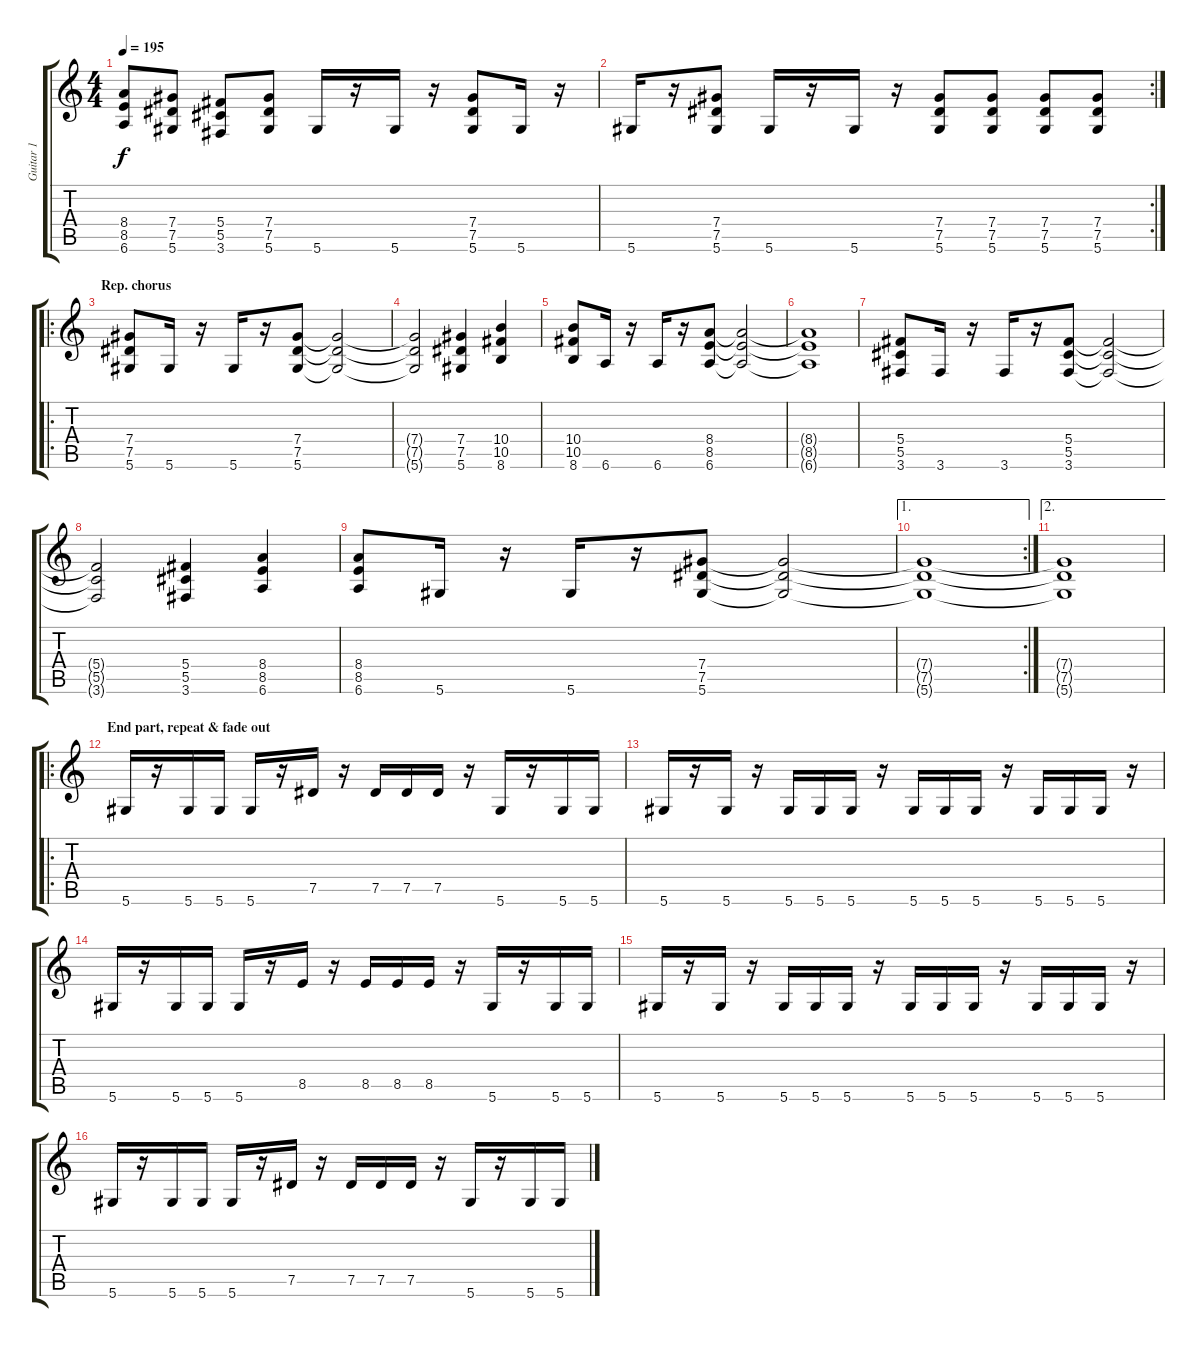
\track ("Guitar 1" "Guitar 1") {instrument distortionguitar}
\staff {score tabs}
\tuning (Eb4 Bb3 Gb3 Db3 Ab2 Eb2) {hide}
\ts (4 4)
\tempo 195
\clef g2
\ks c
(8.4 8.5 6.6).8{dy f} (7.4 7.5 5.6).8 (5.4 5.5 3.6).8 (7.4 7.5 5.6).8 5.6.16 r.16 5.6.16 r.16 (7.4 7.5 5.6).8 5.6.16 r.16 |
\rc 2
5.6.16 r.16 (7.4 7.5 5.6).8 5.6.16 r.16 5.6.16 r.16 (7.4 7.5 5.6).8 (7.4 7.5 5.6).8 (7.4 7.5 5.6).8 (7.4 7.5 5.6).8 |
\ro
\section ("" "Rep. chorus")
(7.4 7.5 5.6).8 5.6.16 r.16 5.6.16 r.16 (7.4 7.5 5.6).8 (7.4{t} 7.5{t} 5.6{t}).2 |
(7.4{t} 7.5{t} 5.6{t}).2 (7.4 7.5 5.6).4 (10.4 10.5 8.6).4 |
(10.4 10.5 8.6).8 6.6.16 r.16 6.6.16 r.16 (8.4 8.5 6.6).8 (8.4{t} 8.5{t} 6.6{t}).2 |
(8.4{t} 8.5{t} 6.6{t}).1 |
(5.4 5.5 3.6).8 3.6.16 r.16 3.6.16 r.16 (5.4 5.5 3.6).8 (5.4{t} 5.5{t} 3.6{t}).2 |
(5.4{t} 5.5{t} 3.6{t}).2 (5.4 5.5 3.6).4 (8.4 8.5 6.6).4 |
(8.4 8.5 6.6).8 5.6.16 r.16 5.6.16 r.16 (7.4 7.5 5.6).8 (7.4{t} 7.5{t} 5.6{t}).2 |
\ae 1
\rc 2
(7.4{t} 7.5{t} 5.6{t}).1 |
\ae 2
(7.4{t} 7.5{t} 5.6{t}).1 |
\ro
\section ("" "End part, repeat & fade out")
5.6.16 r.16 5.6.16 5.6.16 5.6.16 r.16 7.5.16 r.16 7.5.16 7.5.16 7.5.16 r.16 5.6.16 r.16 5.6.16 5.6.16 |
5.6.16 r.16 5.6.16 r.16 5.6.16 5.6.16 5.6.16 r.16 5.6.16 5.6.16 5.6.16 r.16 5.6.16 5.6.16 5.6.16 r.16 |
5.6.16 r.16 5.6.16 5.6.16 5.6.16 r.16 8.5.16 r.16 8.5.16 8.5.16 8.5.16 r.16 5.6.16 r.16 5.6.16 5.6.16 |
5.6.16 r.16 5.6.16 r.16 5.6.16 5.6.16 5.6.16 r.16 5.6.16 5.6.16 5.6.16 r.16 5.6.16 5.6.16 5.6.16 r.16 |
5.6.16 r.16 5.6.16 5.6.16 5.6.16 r.16 7.5.16 r.16 7.5.16 7.5.16 7.5.16 r.16 5.6.16 r.16 5.6.16 5.6.16
